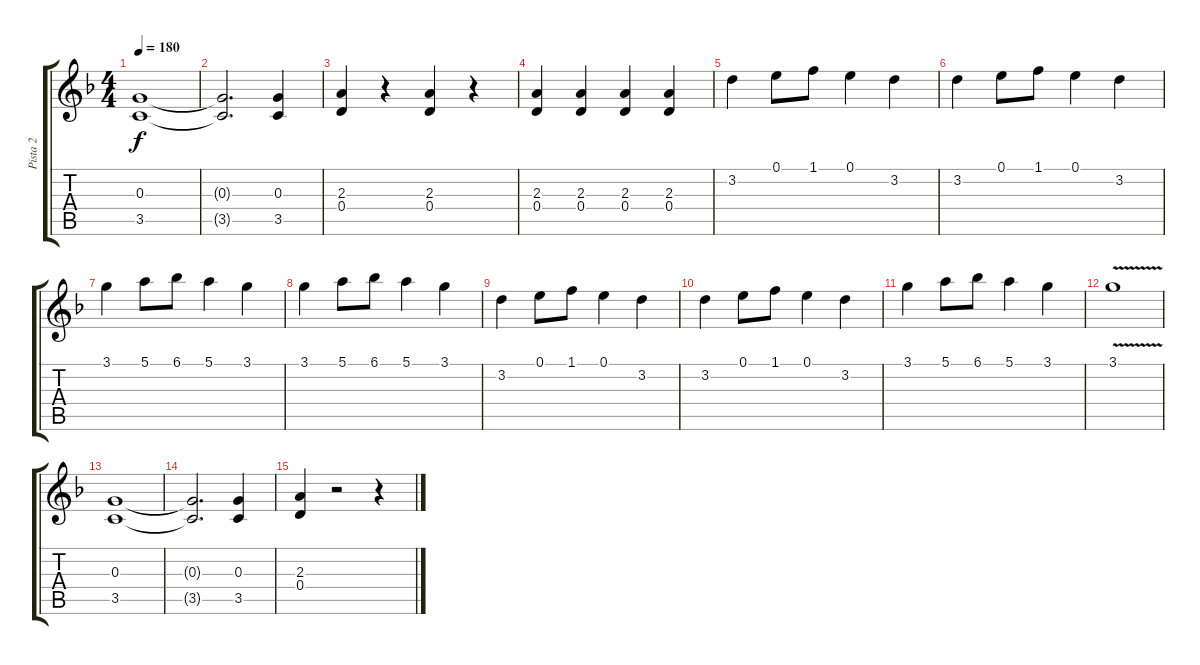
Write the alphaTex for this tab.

\track ("Pista 2" "Pista 2") {instrument distortionguitar}
\staff {score tabs}
\tuning (E4 B3 G3 D3 A2 E2) {hide}
\ts (4 4)
\tempo 180
\clef g2
\ks dminor
(0.3 3.5).1{dy f} |
(0.3{t} 3.5{t}).2{d} (0.3 3.5).4 |
(2.3 0.4).4 r.4 (2.3 0.4).4 r.4 |
(2.3 0.4).4 (2.3 0.4).4 (2.3 0.4).4 (2.3 0.4).4 |
3.2.4 0.1.8 1.1.8 0.1.4 3.2.4 |
3.2.4 0.1.8 1.1.8 0.1.4 3.2.4 |
3.1.4 5.1.8 6.1.8 5.1.4 3.1.4 |
3.1.4 5.1.8 6.1.8 5.1.4 3.1.4 |
3.2.4 0.1.8 1.1.8 0.1.4 3.2.4 |
3.2.4 0.1.8 1.1.8 0.1.4 3.2.4 |
3.1.4 5.1.8 6.1.8 5.1.4 3.1.4 |
3.1{v}.1 |
(0.3 3.5).1 |
(0.3{t} 3.5{t}).2{d} (0.3 3.5).4 |
(2.3 0.4).4 r.2 r.4
